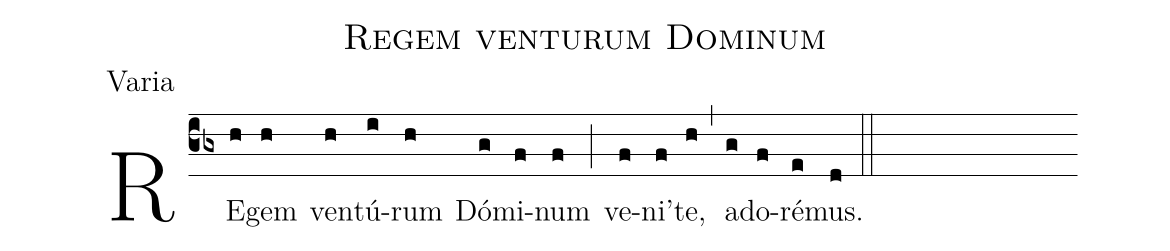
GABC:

name:Regem venturum Dominum;
office-part:Varia;
%%
(cb3)RE(h)gem(h) ven(h)tú(i)rum(h) Dó(g)mi(f)num(f) (;) ve(f)ni(f)'te,(h) (,) ad(g)o(f)ré(e)mus.(d) (::)
